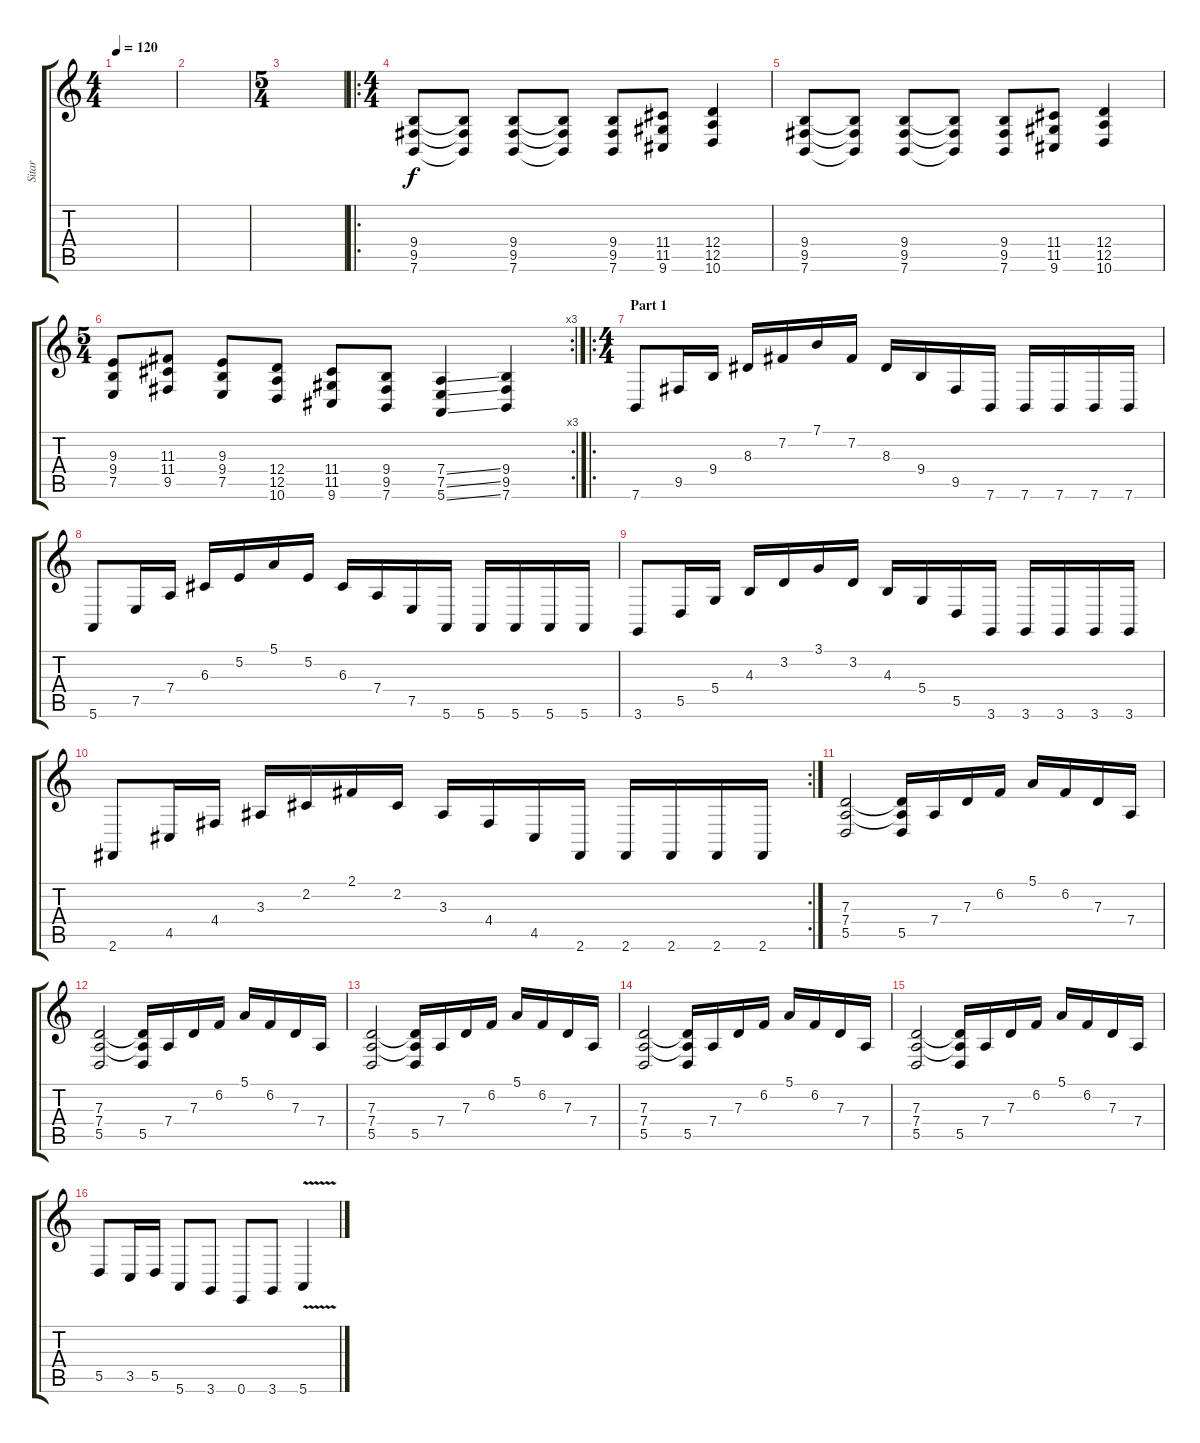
\track ("Sitar" "Sitar") {instrument sitar}
\staff {score tabs}
\tuning (E4 B3 G3 D3 A2 E2) {hide}
\ts (4 4)
\tempo 120
\clef g2
\ks c
|
|
\ts (5 4)
|
\ro
\ts (4 4)
(9.4 9.5 7.6).8 (9.4{t} 9.5{t} 7.6{t}).8 (9.4 9.5 7.6).8 (9.4{t} 9.5{t} 7.6{t}).8 (9.4 9.5 7.6).8 (11.4 11.5 9.6).8 (12.4 12.5 10.6).4 |
(9.4 9.5 7.6).8 (9.4{t} 9.5{t} 7.6{t}).8 (9.4 9.5 7.6).8 (9.4{t} 9.5{t} 7.6{t}).8 (9.4 9.5 7.6).8 (11.4 11.5 9.6).8 (12.4 12.5 10.6).4 |
\rc 3
\ts (5 4)
(9.3 9.4 7.5).8 (11.3 11.4 9.5).8 (9.3 9.4 7.5).8 (12.4 12.5 10.6).8 (11.4 11.5 9.6).8 (9.4 9.5 7.6).8 (7.4{ss} 7.5{ss} 5.6{ss}).4 (9.4 9.5 7.6).4 |
\ro
\ts (4 4)
\section ("" "Part 1")
7.6.8 9.5.16 9.4.16 8.3.16 7.2.16 7.1.16 7.2.16 8.3.16 9.4.16 9.5.16 7.6.16 7.6.16 7.6.16 7.6.16 7.6.16 |
5.6.8 7.5.16 7.4.16 6.3.16 5.2.16 5.1.16 5.2.16 6.3.16 7.4.16 7.5.16 5.6.16 5.6.16 5.6.16 5.6.16 5.6.16 |
3.6.8 5.5.16 5.4.16 4.3.16 3.2.16 3.1.16 3.2.16 4.3.16 5.4.16 5.5.16 3.6.16 3.6.16 3.6.16 3.6.16 3.6.16 |
\rc 2
2.6.8 4.5.16 4.4.16 3.3.16 2.2.16 2.1.16 2.2.16 3.3.16 4.4.16 4.5.16 2.6.16 2.6.16 2.6.16 2.6.16 2.6.16 |
(7.3 7.4 5.5).2{volume 10} (7.3{t} 7.4{t} 5.5).16 7.4.16 7.3.16 6.2.16 5.1.16 6.2.16 7.3.16 7.4.16 |
(7.3 7.4 5.5).2 (7.3{t} 7.4{t} 5.5).16 7.4.16 7.3.16 6.2.16 5.1.16 6.2.16 7.3.16 7.4.16 |
(7.3 7.4 5.5).2 (7.3{t} 7.4{t} 5.5).16 7.4.16 7.3.16 6.2.16 5.1.16 6.2.16 7.3.16 7.4.16 |
(7.3 7.4 5.5).2 (7.3{t} 7.4{t} 5.5).16 7.4.16 7.3.16 6.2.16 5.1.16 6.2.16 7.3.16 7.4.16 |
(7.3 7.4 5.5).2 (7.3{t} 7.4{t} 5.5).16 7.4.16 7.3.16 6.2.16 5.1.16 6.2.16 7.3.16 7.4.16 |
5.5.8{volume 13} 3.5.16 5.5.16 5.6.8 3.6.8 0.6.8 3.6.8 5.6{v}.4
